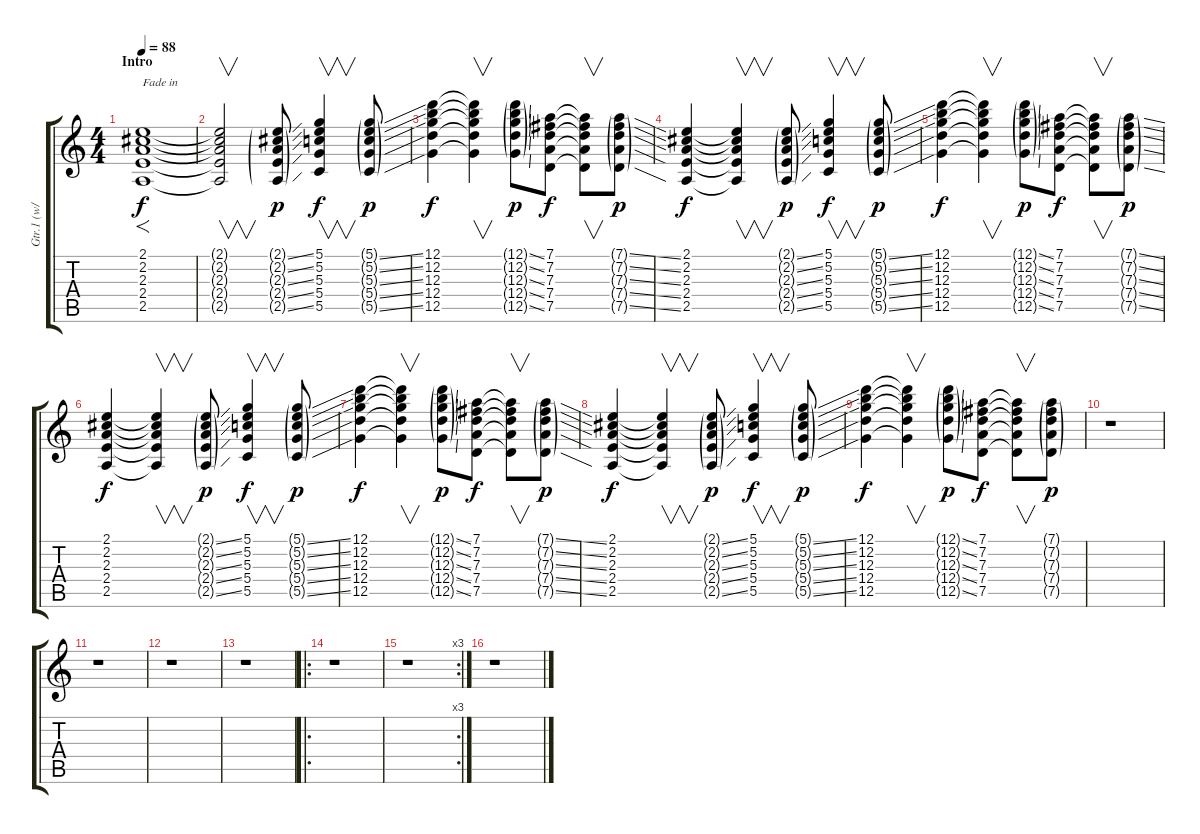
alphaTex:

\track ("Gtr.1 (w/ slide)" "Gtr.1 (w/ ") {instrument overdrivenguitar}
\staff {score tabs}
\tuning (D4 B3 G3 D3 G2 D2) {hide}
\ts (4 4)
\section ("" "Intro")
\tempo 88
\clef g2
\ks c
(2.1 2.2 2.3 2.4 2.5).1{f txt "Fade in" dy f instrument overdrivenguitar} |
(2.1{t} 2.2{t} 2.3{t} 2.4{t} 2.5{t}).2{v} (2.1{ss g} 2.2{ss g} 2.3{ss g} 2.4{ss g} 2.5{ss g}).8{dy p} (5.1 5.2 5.3 5.4 5.5).4{v dy f} (5.1{ss g} 5.2{ss g} 5.3{ss g} 5.4{ss g} 5.5{ss g}).8{dy p} |
(12.1 12.2 12.3 12.4 12.5).4{dy f} (12.1{t} 12.2{t} 12.3{t} 12.4{t} 12.5{t}).4{v} (12.1{ss g} 12.2{ss g} 12.3{ss g} 12.4{ss g} 12.5{ss g}).8{dy p} (7.1 7.2 7.3 7.4 7.5).8{dy f} (7.1{t} 7.2{t} 7.3{t} 7.4{t} 7.5{t}).8{v} (7.1{ss g} 7.2{ss g} 7.3{ss g} 7.4{ss g} 7.5{ss g}).8{dy p} |
(2.1 2.2 2.3 2.4 2.5).4{dy f} (2.1{t} 2.2{t} 2.3{t} 2.4{t} 2.5{t}).4{v} (2.1{ss g} 2.2{ss g} 2.3{ss g} 2.4{ss g} 2.5{ss g}).8{dy p} (5.1 5.2 5.3 5.4 5.5).4{v dy f} (5.1{ss g} 5.2{ss g} 5.3{ss g} 5.4{ss g} 5.5{ss g}).8{dy p} |
(12.1 12.2 12.3 12.4 12.5).4{dy f} (12.1{t} 12.2{t} 12.3{t} 12.4{t} 12.5{t}).4{v} (12.1{ss g} 12.2{ss g} 12.3{ss g} 12.4{ss g} 12.5{ss g}).8{dy p} (7.1 7.2 7.3 7.4 7.5).8{dy f} (7.1{t} 7.2{t} 7.3{t} 7.4{t} 7.5{t}).8{v} (7.1{ss g} 7.2{ss g} 7.3{ss g} 7.4{ss g} 7.5{ss g}).8{dy p} |
(2.1 2.2 2.3 2.4 2.5).4{dy f} (2.1{t} 2.2{t} 2.3{t} 2.4{t} 2.5{t}).4{v} (2.1{ss g} 2.2{ss g} 2.3{ss g} 2.4{ss g} 2.5{ss g}).8{dy p} (5.1 5.2 5.3 5.4 5.5).4{v dy f} (5.1{ss g} 5.2{ss g} 5.3{ss g} 5.4{ss g} 5.5{ss g}).8{dy p} |
(12.1 12.2 12.3 12.4 12.5).4{dy f} (12.1{t} 12.2{t} 12.3{t} 12.4{t} 12.5{t}).4{v} (12.1{ss g} 12.2{ss g} 12.3{ss g} 12.4{ss g} 12.5{ss g}).8{dy p} (7.1 7.2 7.3 7.4 7.5).8{dy f} (7.1{t} 7.2{t} 7.3{t} 7.4{t} 7.5{t}).8{v} (7.1{ss g} 7.2{ss g} 7.3{ss g} 7.4{ss g} 7.5{ss g}).8{dy p} |
(2.1 2.2 2.3 2.4 2.5).4{dy f} (2.1{t} 2.2{t} 2.3{t} 2.4{t} 2.5{t}).4{v} (2.1{ss g} 2.2{ss g} 2.3{ss g} 2.4{ss g} 2.5{ss g}).8{dy p} (5.1 5.2 5.3 5.4 5.5).4{v dy f} (5.1{ss g} 5.2{ss g} 5.3{ss g} 5.4{ss g} 5.5{ss g}).8{dy p} |
(12.1 12.2 12.3 12.4 12.5).4{dy f} (12.1{t} 12.2{t} 12.3{t} 12.4{t} 12.5{t}).4{v} (12.1{ss g} 12.2{ss g} 12.3{ss g} 12.4{ss g} 12.5{ss g}).8{dy p} (7.1 7.2 7.3 7.4 7.5).8{dy f} (7.1{t} 7.2{t} 7.3{t} 7.4{t} 7.5{t}).8{v} (7.1{g} 7.2{g} 7.3{g} 7.4{g} 7.5{g}).8{dy p} |
r.1 |
r.1 |
r.1 |
r.1 |
\ro
r.1 |
\rc 3
r.1 |
r.1
